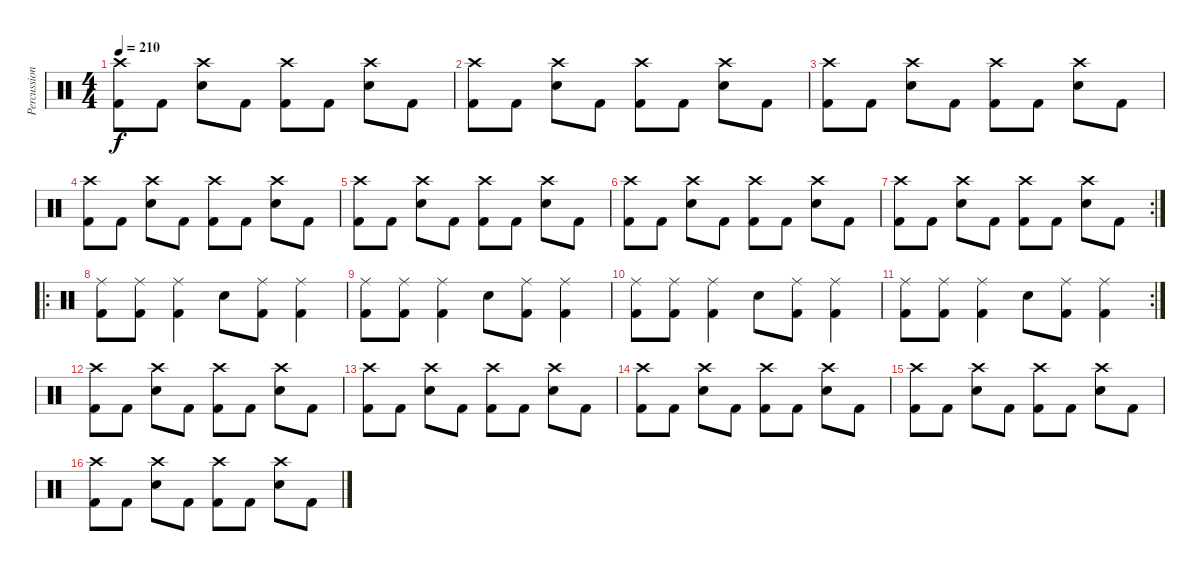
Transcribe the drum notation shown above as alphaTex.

\track ("Percussion" "Percussion") {instrument percussion}
\staff {score}
\articulation defaults
\ts (4 4)
\tempo 210
\clef neutral
\ks c
("Crash high (hit)" "Kick (hit) 2").8{dy f} "Kick (hit) 2".8 ("Crash high (hit)" "Snare (hit) 2").8 "Kick (hit) 2".8 ("Crash high (hit)" "Kick (hit) 2").8 "Kick (hit) 2".8 ("Crash high (hit)" "Snare (hit) 2").8 "Kick (hit) 2".8 |
("Crash high (hit)" "Kick (hit) 2").8 "Kick (hit) 2".8 ("Crash high (hit)" "Snare (hit) 2").8 "Kick (hit) 2".8 ("Crash high (hit)" "Kick (hit) 2").8 "Kick (hit) 2".8 ("Crash high (hit)" "Snare (hit) 2").8 "Kick (hit) 2".8 |
("Crash high (hit)" "Kick (hit) 2").8 "Kick (hit) 2".8 ("Crash high (hit)" "Snare (hit) 2").8 "Kick (hit) 2".8 ("Crash high (hit)" "Kick (hit) 2").8 "Kick (hit) 2".8 ("Crash high (hit)" "Snare (hit) 2").8 "Kick (hit) 2".8 |
("Crash high (hit)" "Kick (hit) 2").8 "Kick (hit) 2".8 ("Crash high (hit)" "Snare (hit) 2").8 "Kick (hit) 2".8 ("Crash high (hit)" "Kick (hit) 2").8 "Kick (hit) 2".8 ("Crash high (hit)" "Snare (hit) 2").8 "Kick (hit) 2".8 |
("Crash high (hit)" "Kick (hit) 2").8 "Kick (hit) 2".8 ("Crash high (hit)" "Snare (hit) 2").8 "Kick (hit) 2".8 ("Crash high (hit)" "Kick (hit) 2").8 "Kick (hit) 2".8 ("Crash high (hit)" "Snare (hit) 2").8 "Kick (hit) 2".8 |
("Crash high (hit)" "Kick (hit) 2").8 "Kick (hit) 2".8 ("Crash high (hit)" "Snare (hit) 2").8 "Kick (hit) 2".8 ("Crash high (hit)" "Kick (hit) 2").8 "Kick (hit) 2".8 ("Crash high (hit)" "Snare (hit) 2").8 "Kick (hit) 2".8 |
\rc 2
("Crash high (hit)" "Kick (hit) 2").8 "Kick (hit) 2".8 ("Crash high (hit)" "Snare (hit) 2").8 "Kick (hit) 2".8 ("Crash high (hit)" "Kick (hit) 2").8 "Kick (hit) 2".8 ("Crash high (hit)" "Snare (hit) 2").8 "Kick (hit) 2".8 |
\ro
("Ride (middle)" "Kick (hit) 2").8 ("Ride (middle)" "Kick (hit) 2").8 ("Ride (middle)" "Kick (hit) 2").4 "Snare (hit) 2".8 ("Ride (middle)" "Kick (hit) 2").8 ("Ride (middle)" "Kick (hit) 2").4 |
("Ride (middle)" "Kick (hit) 2").8 ("Ride (middle)" "Kick (hit) 2").8 ("Ride (middle)" "Kick (hit) 2").4 "Snare (hit) 2".8 ("Ride (middle)" "Kick (hit) 2").8 ("Ride (middle)" "Kick (hit) 2").4 |
("Ride (middle)" "Kick (hit) 2").8 ("Ride (middle)" "Kick (hit) 2").8 ("Ride (middle)" "Kick (hit) 2").4 "Snare (hit) 2".8 ("Ride (middle)" "Kick (hit) 2").8 ("Ride (middle)" "Kick (hit) 2").4 |
\rc 2
("Ride (middle)" "Kick (hit) 2").8 ("Ride (middle)" "Kick (hit) 2").8 ("Ride (middle)" "Kick (hit) 2").4 "Snare (hit) 2".8 ("Ride (middle)" "Kick (hit) 2").8 ("Ride (middle)" "Kick (hit) 2").4 |
("Crash high (hit)" "Kick (hit) 2").8 "Kick (hit) 2".8 ("Crash high (hit)" "Snare (hit) 2").8 "Kick (hit) 2".8 ("Crash high (hit)" "Kick (hit) 2").8 "Kick (hit) 2".8 ("Crash high (hit)" "Snare (hit) 2").8 "Kick (hit) 2".8 |
("Crash high (hit)" "Kick (hit) 2").8 "Kick (hit) 2".8 ("Crash high (hit)" "Snare (hit) 2").8 "Kick (hit) 2".8 ("Crash high (hit)" "Kick (hit) 2").8 "Kick (hit) 2".8 ("Crash high (hit)" "Snare (hit) 2").8 "Kick (hit) 2".8 |
("Crash high (hit)" "Kick (hit) 2").8 "Kick (hit) 2".8 ("Crash high (hit)" "Snare (hit) 2").8 "Kick (hit) 2".8 ("Crash high (hit)" "Kick (hit) 2").8 "Kick (hit) 2".8 ("Crash high (hit)" "Snare (hit) 2").8 "Kick (hit) 2".8 |
("Crash high (hit)" "Kick (hit) 2").8 "Kick (hit) 2".8 ("Crash high (hit)" "Snare (hit) 2").8 "Kick (hit) 2".8 ("Crash high (hit)" "Kick (hit) 2").8 "Kick (hit) 2".8 ("Crash high (hit)" "Snare (hit) 2").8 "Kick (hit) 2".8 |
("Crash high (hit)" "Kick (hit) 2").8 "Kick (hit) 2".8 ("Crash high (hit)" "Snare (hit) 2").8 "Kick (hit) 2".8 ("Crash high (hit)" "Kick (hit) 2").8 "Kick (hit) 2".8 ("Crash high (hit)" "Snare (hit) 2").8 "Kick (hit) 2".8
